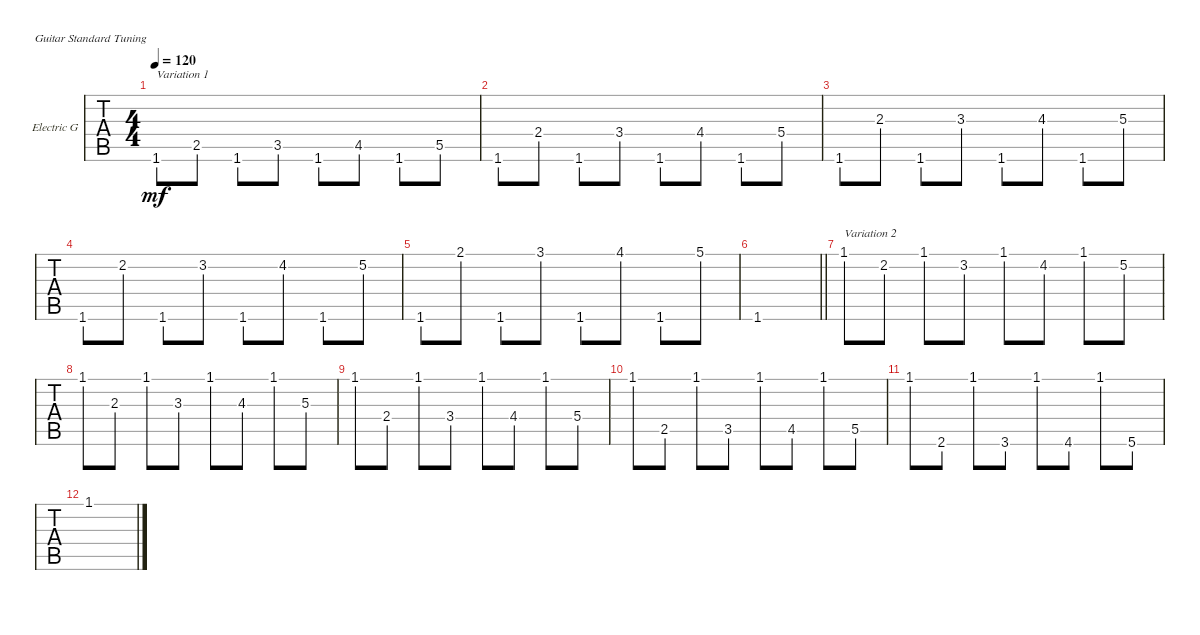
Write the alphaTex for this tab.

\defaultSystemsLayout 4
\bracketExtendMode groupsimilarinstruments
\firstSystemTrackNameOrientation horizontal
\otherSystemsTrackNameOrientation horizontal
\track ("Electric Guitar" "Electric G") {instrument electricguitarclean}
\staff {tabs}
\tuning (E4 B3 G3 D3 A2 E2)
\ts (4 4)
\tempo 120
\clef g2
\ks c
1.6{lf 2}.8{txt "Variation 1" dy mf instrument electricguitarclean} 2.5{lf 3}.8 1.6{lf 2}.8 3.5{lf 4}.8 1.6{lf 2}.8 4.5{lf 5}.8 1.6{lf 2}.8 5.5{lf 5}.8 |
1.6.8 2.4.8 1.6.8 3.4.8 1.6.8 4.4.8 1.6.8 5.4.8 |
1.6.8 2.3.8 1.6.8 3.3.8 1.6.8 4.3.8 1.6.8 5.3.8 |
\scale
0.391303 1.6.8 2.2.8 1.6.8 3.2.8 1.6.8 4.2.8 1.6.8 5.2.8 |
\scale
0.299823 1.6.8 2.1.8 1.6.8 3.1.8 1.6.8 4.1.8 1.6.8 5.1.8 |
\scale
0.307726
\barLineRight lightlight
1.6.1 |
1.1{lf 2}.8{txt "Variation 2"} 2.2{lf 3}.8 1.1{lf 2}.8 3.2{lf 4}.8 1.1{lf 2}.8 4.2.8 1.1{lf 2}.8 5.2{lf 5}.8 |
1.1.8 2.3.8 1.1.8 3.3.8 1.1.8 4.3.8 1.1.8 5.3.8 |
1.1.8 2.4.8 1.1.8 3.4.8 1.1.8 4.4.8 1.1.8 5.4.8 |
\scale
0.374165 1.1.8 2.5.8 1.1.8 3.5.8 1.1.8 4.5.8 1.1.8 5.5.8 |
\scale
0.312673 1.1.8 2.6.8 1.1.8 3.6.8 1.1.8 4.6.8 1.1.8 5.6.8 |
\scale
0.313699 1.1.1
